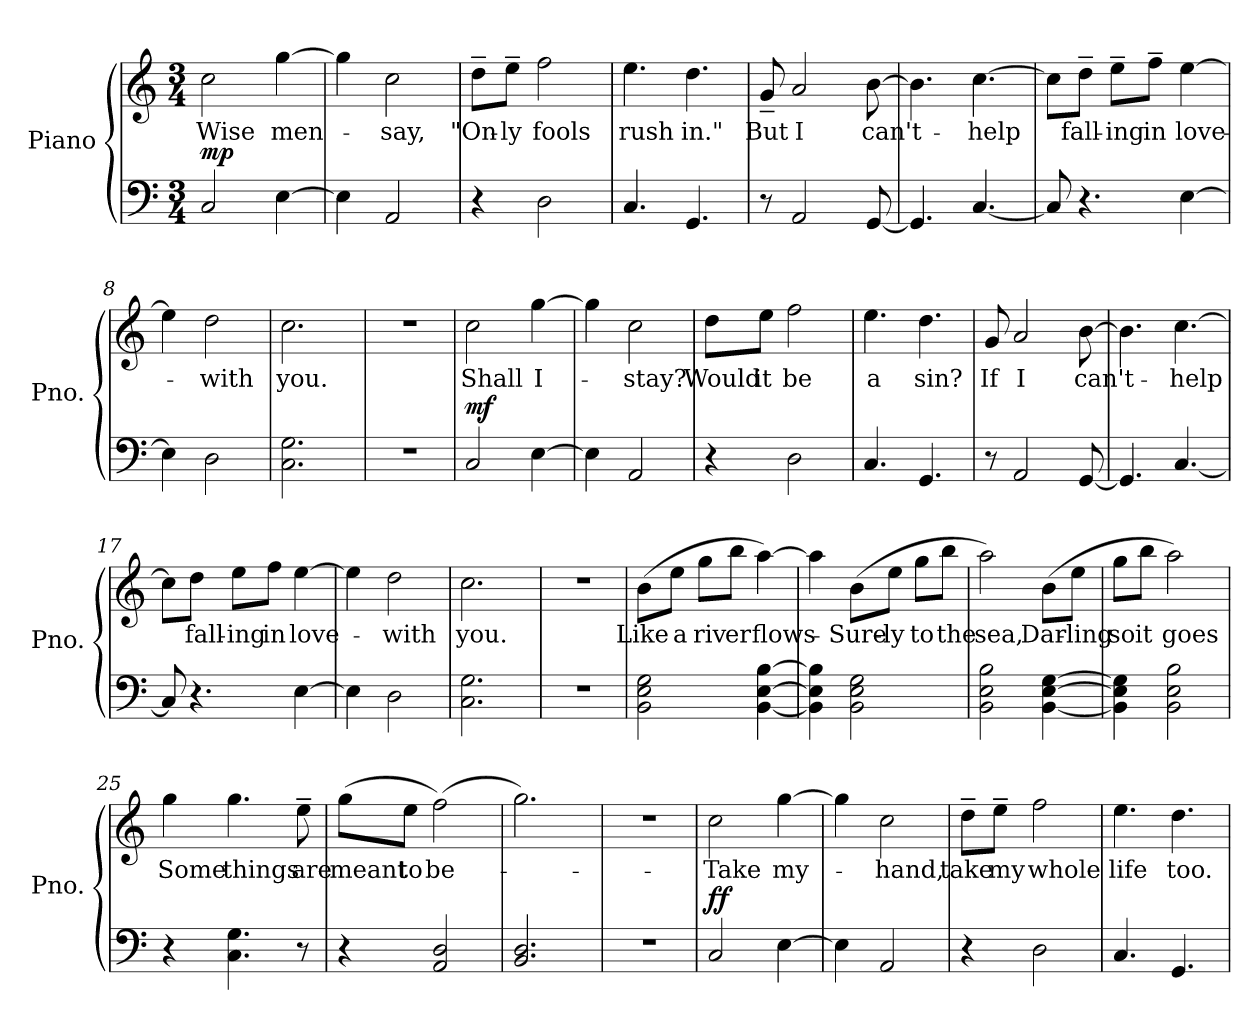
**kern	**kern	**text	**dynam
*part1	*part1	*part1	*part1
*staff2	*staff1	*staff1	*staff1/2
*I"Piano	*	*	*
*I'Pno.	*	*	*
*clefF4	*clefG2	*	*
*k[]	*k[]	*	*
*M3/4	*M3/4	*	*
*MM80	*MM80	*	*
=1	=1	=1	=1
!	!	!	!LO:DY:a=2
2C/	2cc\	Wise	mp
[4E\	[4gg\	men-	.
=2	=2	=2	=2
4E\]	4gg\]	.	.
2AA/	2cc\	-say,	.
=3	=3	=3	=3
4r	8dd~\L	"On-	.
.	8ee~\J	-ly	.
2D\	2ff\	fools	.
=4	=4	=4	=4
4.C/	4.ee\	rush	.
4.GG/	4.dd\	in."	.
=5	=5	=5	=5
8r	8g~/	But	.
2AA/	2a/	I	.
[8GG/	[8b\	can't-	.
=6	=6	=6	=6
4.GG/]	4.b\]	.	.
[4.C/	[4.cc\	-help	.
=7	=7	=7	=7
8C/]	8cc\L]	.	.
4.r	8dd~\J	fall-	.
.	8ee~\L	-ing	.
.	8ff~\J	in	.
[4E\	[4ee\	love-	.
!!LO:LB:g=z
=8	=8	=8	=8
4E\]	4ee\]	.	.
2D\	2dd\	-with	.
=9	=9	=9	=9
2.C\ 2.G\	2.cc\	you.	.
=10	=10	=10	=10
2.r	2.r	.	.
=11	=11	=11	=11
!	!	!	!LO:DY:a=2
2C/	2cc\	Shall	mf
[4E\	[4gg\	I-	.
=12	=12	=12	=12
4E\]	4gg\]	.	.
2AA/	2cc\	-stay?	.
=13	=13	=13	=13
4r	8dd\L	Would	.
.	8ee\J	it	.
2D\	2ff\	be	.
=14	=14	=14	=14
4.C/	4.ee\	a	.
4.GG/	4.dd\	sin?	.
=15	=15	=15	=15
8r	8g/	If	.
2AA/	2a/	I	.
[8GG/	[8b\	can't-	.
=16	=16	=16	=16
4.GG/]	4.b\]	.	.
[4.C/	[4.cc\	-help	.
!!LO:LB:g=z
=17	=17	=17	=17
8C/]	8cc\L]	.	.
4.r	8dd\J	fall-	.
.	8ee\L	-ing	.
.	8ff\J	in	.
[4E\	[4ee\	love-	.
=18	=18	=18	=18
4E\]	4ee\]	.	.
2D\	2dd\	-with	.
=19	=19	=19	=19
2.C\ 2.G\	2.cc\	you.	.
=20	=20	=20	=20
2.r	2.r	.	.
=21	=21	=21	=21
!	!	!	!LO:DY:a=2
!	!	!	!LO:DY:n=1:b=2
2BB\ 2E\ 2G\	(8b\L	Like	f mp
.	8ee\J	a	.
.	8gg\L	riv	.
.	8bb\J	er	.
[4BB\ [4E\ [4B\	[4aa\)	flows-	.
=22	=22	=22	=22
4BB\] 4E\] 4B\]	4aa\]	.	.
2BB\ 2E\ 2G\	(8b\L	-Sure-	.
.	8ee\J	-ly	.
.	8gg\L	to	.
.	8bb\J	the	.
=23	=23	=23	=23
2BB\ 2E\ 2B\	2aa\)	sea,	.
[4BB\ [4E\ [4G\	(8b\L	Dar-	.
.	8ee\J	-ling	.
!!LO:LB:g=z
=24	=24	=24	=24
4BB\] 4E\] 4G\]	8gg\L	so	.
.	8bb\J	it	.
2BB\ 2E\ 2B\	2aa\)	goes	.
=25	=25	=25	=25
4r	4gg\	Some	.
4.C\ 4.G\	4.gg\	things	.
8r	8ee~\	are	.
=26	=26	=26	=26
4r	(8gg\L	meant	.
.	8ee\J	to	.
2AA/ 2D/	(2ff\)	be-	.
=27	=27	=27	=27
2.BB/ 2.D/	2.gg\)	.	.
=28	=28	=28	=28
2.r	2.r	.	.
=29	=29	=29	=29
!	!	!	!LO:DY:a=2
2C/	2cc\	Take	ff
[4E\	[4gg\	my-	.
=30	=30	=30	=30
4E\]	4gg\]	.	.
2AA/	2cc\	-hand,	.
=31	=31	=31	=31
4r	8dd~\L	take	.
.	8ee~\J	my	.
2D\	2ff\	whole	.
!!LO:LB:g=z
=32	=32	=32	=32
4.C/	4.ee\	life	.
4.GG/	4.dd\	too.	.
=	=	=	=
*-	*-	*-	*-
